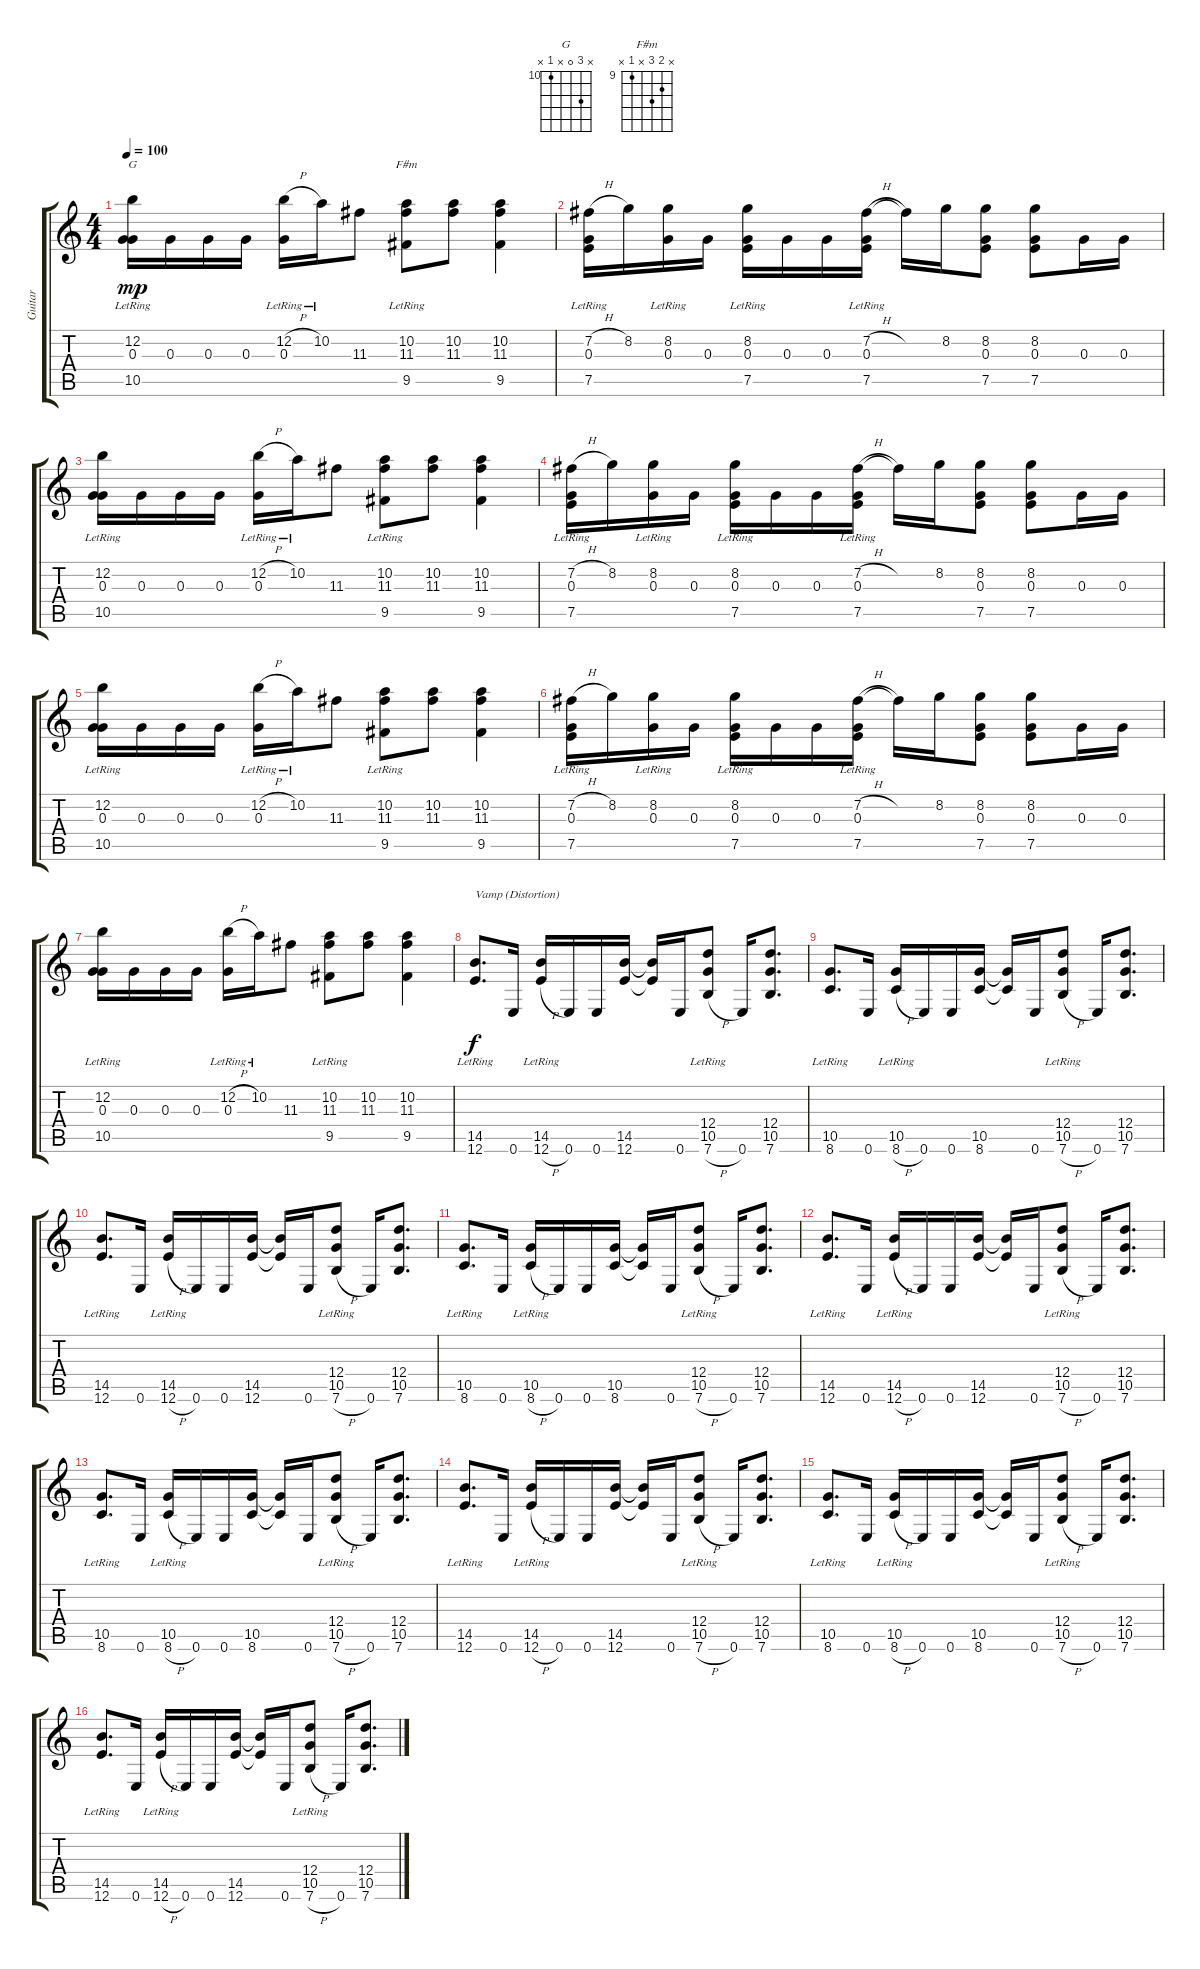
\track ("Guitar" "Guitar") {instrument overdrivenguitar}
\staff {score tabs}
\tuning (E4 B3 G3 D3 A2 E2) {hide}
\chord ("G" x 12 0 x 10 x) {firstfret 10}
\chord ("F#m" x 10 11 x 9 x) {firstfret 9}
\ts (4 4)
\tempo 100
\clef g2
\ks c
(12.2{lr} 0.3 10.5{lr}).16{ch "G" dy mp} 0.3.16 0.3.16 0.3.16 (12.2{h} 0.3{lr}).16 10.2{lr}.16 11.3.8 (10.2 11.3 9.5{lr}).8{ch "F#m"} (10.2 11.3).8 (10.2 11.3 9.5).4 |
(7.2{h} 0.3{lr} 7.5{lr}).16 8.2.16 (8.2{lr} 0.3).16 0.3.16 (8.2{lr} 0.3 7.5{lr}).16 0.3.16 0.3.16 (7.2{h} 0.3{lr} 7.5{lr}).16 7.2{t}.16 8.2.16 (8.2 0.3 7.5).8 (8.2 0.3 7.5).8 0.3.16 0.3.16 |
(12.2{lr} 0.3 10.5{lr}).16 0.3.16 0.3.16 0.3.16 (12.2{h} 0.3{lr}).16 10.2{lr}.16 11.3.8 (10.2 11.3 9.5{lr}).8 (10.2 11.3).8 (10.2 11.3 9.5).4 |
(7.2{h} 0.3{lr} 7.5{lr}).16 8.2.16 (8.2{lr} 0.3).16 0.3.16 (8.2{lr} 0.3 7.5{lr}).16 0.3.16 0.3.16 (7.2{h} 0.3{lr} 7.5{lr}).16 7.2{t}.16 8.2.16 (8.2 0.3 7.5).8 (8.2 0.3 7.5).8 0.3.16 0.3.16 |
(12.2{lr} 0.3 10.5{lr}).16 0.3.16 0.3.16 0.3.16 (12.2{h} 0.3{lr}).16 10.2{lr}.16 11.3.8 (10.2 11.3 9.5{lr}).8 (10.2 11.3).8 (10.2 11.3 9.5).4 |
(7.2{h} 0.3{lr} 7.5{lr}).16 8.2.16 (8.2{lr} 0.3).16 0.3.16 (8.2{lr} 0.3 7.5{lr}).16 0.3.16 0.3.16 (7.2{h} 0.3{lr} 7.5{lr}).16 7.2{t}.16 8.2.16 (8.2 0.3 7.5).8 (8.2 0.3 7.5).8 0.3.16 0.3.16 |
(12.2{lr} 0.3 10.5{lr}).16 0.3.16 0.3.16 0.3.16 (12.2{h} 0.3{lr}).16 10.2{lr}.16 11.3.8 (10.2 11.3 9.5{lr}).8 (10.2 11.3).8 (10.2 11.3 9.5).4 |
(14.5{lr} 12.6).8{d txt "Vamp (Distortion)" dy f instrument overdrivenguitar} 0.6.16 (14.5{lr} 12.6{h}).16 0.6.16 0.6.16 (14.5 12.6).16 (14.5{t} 12.6{t}).16 0.6.16 (12.4{lr} 10.5{lr} 7.6{h}).8 0.6.16 (12.4 10.5 7.6).8{d} |
(10.5{lr} 8.6).8{d} 0.6.16 (10.5{lr} 8.6{h}).16 0.6.16 0.6.16 (10.5 8.6).16 (10.5{t} 8.6{t}).16 0.6.16 (12.4{lr} 10.5{lr} 7.6{h}).8 0.6.16 (12.4 10.5 7.6).8{d} |
(14.5{lr} 12.6).8{d} 0.6.16 (14.5{lr} 12.6{h}).16 0.6.16 0.6.16 (14.5 12.6).16 (14.5{t} 12.6{t}).16 0.6.16 (12.4{lr} 10.5{lr} 7.6{h}).8 0.6.16 (12.4 10.5 7.6).8{d} |
(10.5{lr} 8.6).8{d} 0.6.16 (10.5{lr} 8.6{h}).16 0.6.16 0.6.16 (10.5 8.6).16 (10.5{t} 8.6{t}).16 0.6.16 (12.4{lr} 10.5{lr} 7.6{h}).8 0.6.16 (12.4 10.5 7.6).8{d} |
(14.5{lr} 12.6).8{d} 0.6.16 (14.5{lr} 12.6{h}).16 0.6.16 0.6.16 (14.5 12.6).16 (14.5{t} 12.6{t}).16 0.6.16 (12.4{lr} 10.5{lr} 7.6{h}).8 0.6.16 (12.4 10.5 7.6).8{d} |
(10.5{lr} 8.6).8{d} 0.6.16 (10.5{lr} 8.6{h}).16 0.6.16 0.6.16 (10.5 8.6).16 (10.5{t} 8.6{t}).16 0.6.16 (12.4{lr} 10.5{lr} 7.6{h}).8 0.6.16 (12.4 10.5 7.6).8{d} |
(14.5{lr} 12.6).8{d} 0.6.16 (14.5{lr} 12.6{h}).16 0.6.16 0.6.16 (14.5 12.6).16 (14.5{t} 12.6{t}).16 0.6.16 (12.4{lr} 10.5{lr} 7.6{h}).8 0.6.16 (12.4 10.5 7.6).8{d} |
(10.5{lr} 8.6).8{d} 0.6.16 (10.5{lr} 8.6{h}).16 0.6.16 0.6.16 (10.5 8.6).16 (10.5{t} 8.6{t}).16 0.6.16 (12.4{lr} 10.5{lr} 7.6{h}).8 0.6.16 (12.4 10.5 7.6).8{d} |
(14.5{lr} 12.6).8{d} 0.6.16 (14.5{lr} 12.6{h}).16 0.6.16 0.6.16 (14.5 12.6).16 (14.5{t} 12.6{t}).16 0.6.16 (12.4{lr} 10.5{lr} 7.6{h}).8 0.6.16 (12.4 10.5 7.6).8{d}
